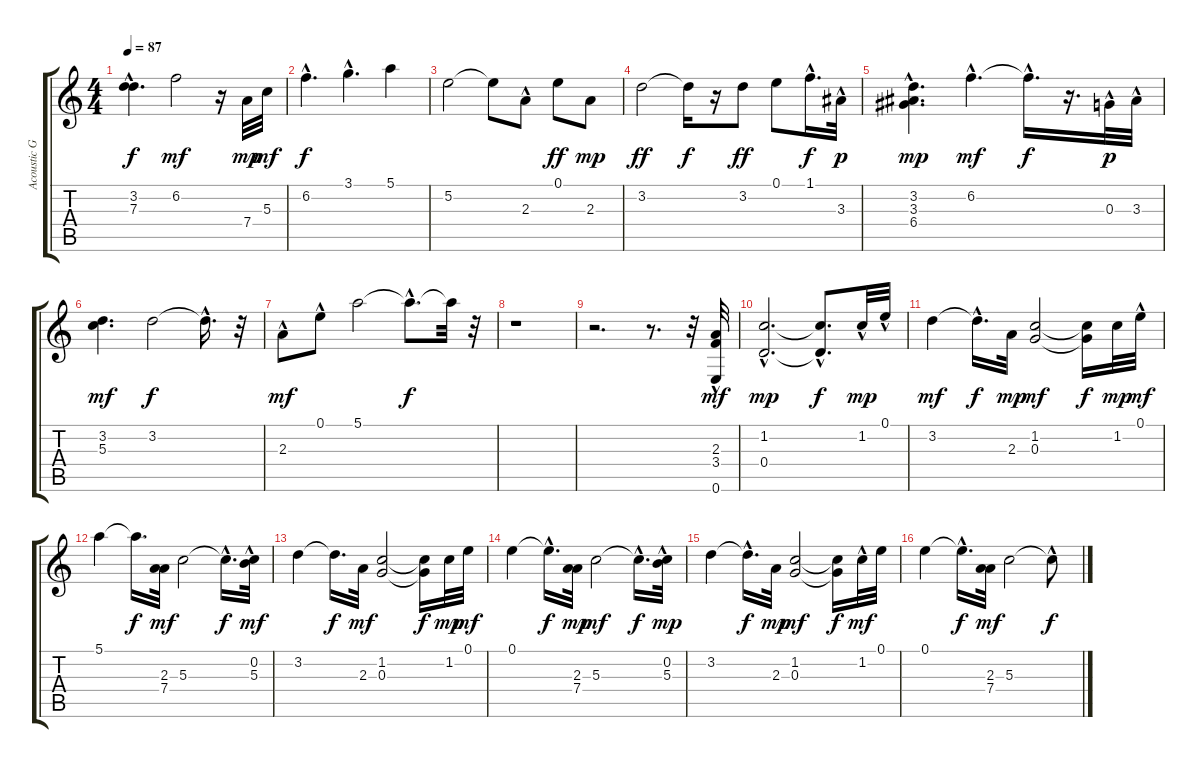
\track ("Acoustic Guit" "Acoustic G") {instrument acousticguitarsteel}
\staff {score tabs}
\tuning (E4 B3 G3 D3 A2 E2) {hide}
\ts (4 4)
\tempo 87
\clef g2
\ks c
(3.2{hac} 7.3{hac}).4{d dy f} 6.2.2{dy mf} r.16 7.4.32{dy mp} 5.3.32{dy mf} |
6.2{hac}.4{d dy f} 3.1{hac}.4{d} 5.1.4 |
5.2.2 5.2{t}.8 2.3{hac}.8 0.1.8{dy ff} 2.3.8{dy mp} |
3.2.2{dy ff} 3.2{t}.16{dy f} r.16 3.2.8{dy ff} 0.1.8 1.1{hac}.16{d dy f} 3.3{hac}.32{dy p} |
(3.2{hac} 3.3{hac} 6.4).4{d dy mp} 6.2{hac}.4{d dy mf} 6.2{hac t}.16{d dy f} r.16{d} 0.3{hac}.32{dy p} 3.3{hac}.32 |
(3.2 5.3).4{d dy mf} 3.2.2{dy f} 3.2{hac t}.16{d} r.32 |
2.3{hac}.8{dy mf} 0.1{hac}.8 5.1.2 5.1{hac t}.8{d dy f} 5.1{t}.32 r.32 |
r.1 |
r.2{d} r.8{d} r.32 (2.3 3.4{hac} 0.6).32{dy mf} |
(1.2{hac} 0.4{hac}).2{d dy mp} (1.2{hac t} 0.4{t}).8{d dy f} 1.2{hac}.32{dy mp} 0.1{hac}.32 |
3.2.4{dy mf} 3.2{hac t}.16{d dy f} 2.3.32{dy mp} (1.2 0.3).2{dy mf} (1.2{t} 0.3{t}).16{dy f} 1.2.32{dy mp} 0.1{hac}.32{dy mf} |
5.1.4 5.1{t}.16{d dy f} (2.3 7.4).32{dy mf} 5.3.2 5.3{hac t}.16{d dy f} (0.2{hac} 5.3{hac}).32{dy mf} |
3.2.4 3.2{t}.16{d dy f} 2.3.32{dy mf} (1.2 0.3).2 (1.2{t} 0.3{t}).16{dy f} 1.2.32{dy mp} 0.1.32{dy mf} |
0.1.4 0.1{hac t}.16{d dy f} (2.3 7.4).32{dy mp} 5.3.2{dy mf} 5.3{hac t}.16{d dy f} (0.2 5.3{hac}).32{dy mp} |
3.2.4 3.2{hac t}.16{d dy f} 2.3.32{dy mp} (1.2 0.3).2{dy mf} (1.2{t} 0.3{t}).16{dy f} 1.2{hac}.32{dy mf} 0.1.32 |
0.1.4 0.1{hac t}.16{d dy f} (2.3 7.4).32{dy mf} 5.3.2 5.3{hac t}.8{dy f}
